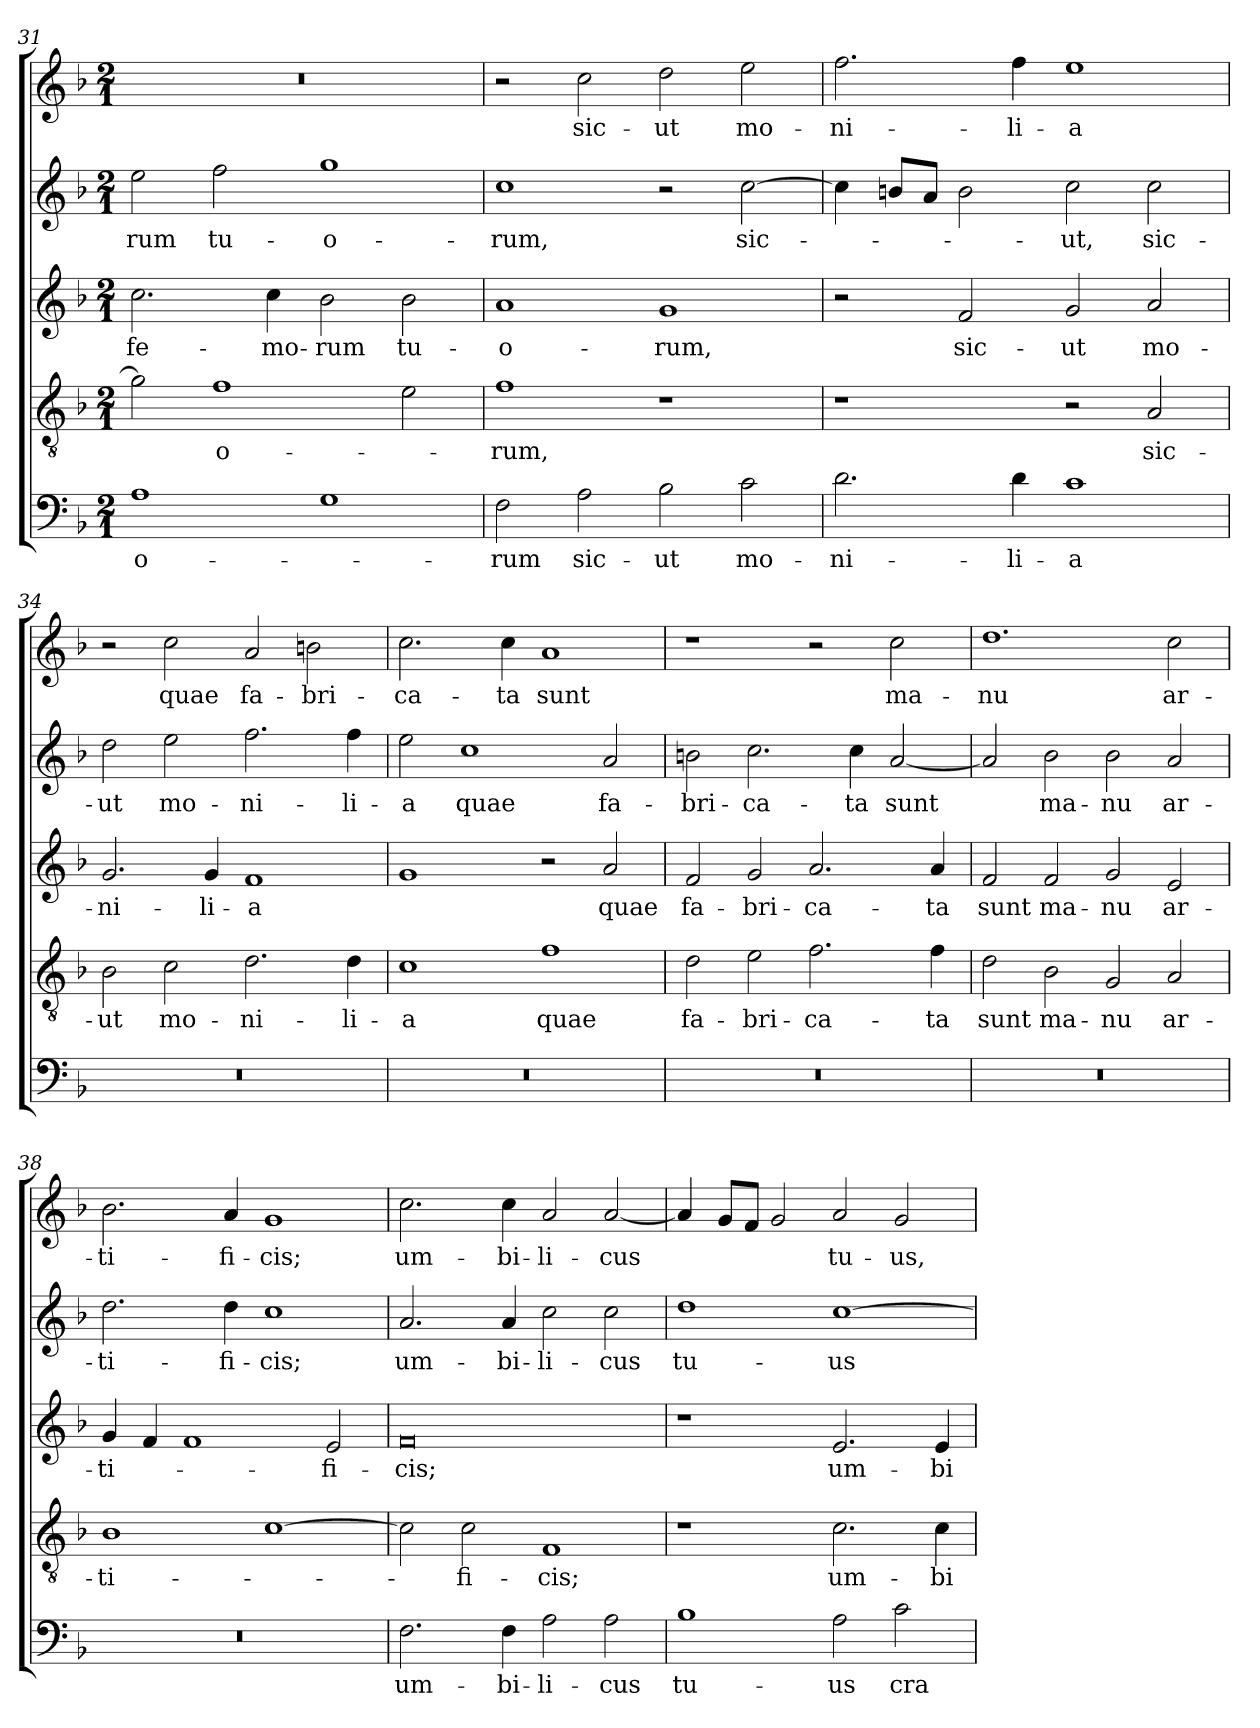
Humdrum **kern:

**kern	**text	**kern	**text	**kern	**text	**kern	**text	**kern	**text
*part5	*part5	*part4	*part4	*part3	*part3	*part2	*part2	*part1	*part1
*staff5	*staff5	*staff4	*staff4	*staff3	*staff3	*staff2	*staff2	*staff1	*staff1
!!LO:LB:g=z
*clefF4	*	*clefGv2	*	*clefG2	*	*clefG2	*	*clefG2	*
*k[b-]	*	*k[b-]	*	*k[b-]	*	*k[b-]	*	*k[b-]	*
*F:	*	*F:	*	*F:	*	*F:	*	*F:	*
*M2/1	*	*M2/1	*	*M2/1	*	*M2/1	*	*M2/1	*
=31	=31	=31	=31	=31	=31	=31	=31	=31	=31
!	!LO:LY:b	!	!	!	!LO:LY:b	!	!LO:LY:b	!	!
1A	-o-	2g\]	.	2.cc\	fe-	2ee\	-rum	0r	.
!	!	!	!LO:LY:b	!	!	!	!LO:LY:b	!	!
.	.	1f	-o-	.	.	2ff\	tu-	.	.
!	!	!	!	!	!LO:LY:b	!	!	!	!
.	.	.	.	4cc\	-mo-	.	.	.	.
!	!	!	!	!	!LO:LY:b	!	!LO:LY:b	!	!
1G	.	.	.	2b-\	-rum	1gg	-o-	.	.
!	!	!	!	!	!LO:LY:b	!	!	!	!
.	.	2e\	.	2b-\	tu-	.	.	.	.
=32	=32	=32	=32	=32	=32	=32	=32	=32	=32
!	!LO:LY:b	!	!LO:LY:b	!	!LO:LY:b	!	!LO:LY:b	!	!
2F\	-rum	1f	-rum,	1a	-o-	1cc	-rum,	2r	.
!	!LO:LY:b	!	!	!	!	!	!	!	!LO:LY:b
2A\	sic-	.	.	.	.	.	.	2cc\	sic-
!	!LO:LY:b	!	!	!	!LO:LY:b	!	!	!	!LO:LY:b
2B-\	-ut	1r	.	1g	-rum,	2r	.	2dd\	-ut
!	!LO:LY:b	!	!	!	!	!	!LO:LY:b	!	!LO:LY:b
2c\	mo-	.	.	.	.	[2cc\	sic-	2ee\	mo-
=33	=33	=33	=33	=33	=33	=33	=33	=33	=33
!	!LO:LY:b	!	!	!	!	!	!	!	!LO:LY:b
2.d\	-ni-	1r	.	2r	.	4cc\]	.	2.ff\	-ni-
.	.	.	.	.	.	8bn/L	.	.	.
.	.	.	.	.	.	8a/J	.	.	.
!	!	!	!	!	!LO:LY:b	!	!	!	!
.	.	.	.	2f/	sic-	2b\	.	.	.
!	!LO:LY:b	!	!	!	!	!	!	!	!LO:LY:b
4d\	-li-	.	.	.	.	.	.	4ff\	-li-
!	!LO:LY:b	!	!	!	!LO:LY:b	!	!LO:LY:b	!	!LO:LY:b
1c	-a	2r	.	2g/	-ut	2cc\	-ut,	1ee	-a
!	!	!	!LO:LY:b	!	!LO:LY:b	!	!LO:LY:b	!	!
.	.	2A/	sic-	2a/	mo-	2cc\	sic-	.	.
=34	=34	=34	=34	=34	=34	=34	=34	=34	=34
!	!	!	!LO:LY:b	!	!LO:LY:b	!	!LO:LY:b	!	!
0r	.	2B-\	-ut	2.g/	-ni-	2dd\	-ut	2r	.
!	!	!	!LO:LY:b	!	!	!	!LO:LY:b	!	!LO:LY:b
.	.	2c\	mo-	.	.	2ee\	mo-	2cc\	quae
!	!	!	!	!	!LO:LY:b	!	!	!	!
.	.	.	.	4g/	-li-	.	.	.	.
!	!	!	!LO:LY:b	!	!LO:LY:b	!	!LO:LY:b	!	!LO:LY:b
.	.	2.d\	-ni-	1f	-a	2.ff\	-ni-	2a/	fa-
!	!	!	!	!	!	!	!	!	!LO:LY:b
.	.	.	.	.	.	.	.	2bn\	-bri-
!	!	!	!LO:LY:b	!	!	!	!LO:LY:b	!	!
.	.	4d\	-li-	.	.	4ff\	-li-	.	.
=35	=35	=35	=35	=35	=35	=35	=35	=35	=35
!	!	!	!LO:LY:b	!	!	!	!LO:LY:b	!	!LO:LY:b
0r	.	1c	-a	1g	.	2ee\	-a	2.cc\	-ca-
!	!	!	!	!	!	!	!LO:LY:b	!	!
.	.	.	.	.	.	1cc	quae	.	.
!	!	!	!	!	!	!	!	!	!LO:LY:b
.	.	.	.	.	.	.	.	4cc\	-ta
!	!	!	!LO:LY:b	!	!	!	!	!	!LO:LY:b
.	.	1f	quae	2r	.	.	.	1a	sunt
!	!	!	!	!	!LO:LY:b	!	!LO:LY:b	!	!
.	.	.	.	2a/	quae	2a/	fa-	.	.
=36	=36	=36	=36	=36	=36	=36	=36	=36	=36
!	!	!	!LO:LY:b	!	!LO:LY:b	!	!LO:LY:b	!	!
0r	.	2d\	fa-	2f/	fa-	2bn\	-bri-	1r	.
!	!	!	!LO:LY:b	!	!LO:LY:b	!	!LO:LY:b	!	!
.	.	2e\	-bri-	2g/	-bri-	2.cc\	-ca-	.	.
!	!	!	!LO:LY:b	!	!LO:LY:b	!	!	!	!
.	.	2.f\	-ca-	2.a/	-ca-	.	.	2r	.
!	!	!	!	!	!	!	!LO:LY:b	!	!
.	.	.	.	.	.	4cc\	-ta	.	.
!	!	!	!	!	!	!	!LO:LY:b	!	!LO:LY:b
.	.	.	.	.	.	[2a/	sunt	2cc\	ma-
!	!	!	!LO:LY:b	!	!LO:LY:b	!	!	!	!
.	.	4f\	-ta	4a/	-ta	.	.	.	.
!!LO:LB:g=z
=37	=37	=37	=37	=37	=37	=37	=37	=37	=37
!	!	!	!LO:LY:b	!	!LO:LY:b	!	!	!	!LO:LY:b
0r	.	2d\	sunt	2f/	sunt	2a/]	.	1.dd	-nu
!	!	!	!LO:LY:b	!	!LO:LY:b	!	!LO:LY:b	!	!
.	.	2B-\	ma-	2f/	ma-	2b-\	ma-	.	.
!	!	!	!LO:LY:b	!	!LO:LY:b	!	!LO:LY:b	!	!
.	.	2G/	-nu	2g/	-nu	2b-\	-nu	.	.
!	!	!	!LO:LY:b	!	!LO:LY:b	!	!LO:LY:b	!	!LO:LY:b
.	.	2A/	ar-	2e/	ar-	2a/	ar-	2cc\	ar-
=38	=38	=38	=38	=38	=38	=38	=38	=38	=38
!	!	!	!LO:LY:b	!	!LO:LY:b	!	!LO:LY:b	!	!LO:LY:b
0r	.	1B-	-ti-	4g/	-ti-	2.dd\	-ti-	2.b-\	-ti-
.	.	.	.	4f/	.	.	.	.	.
.	.	.	.	1f	.	.	.	.	.
!	!	!	!	!	!	!	!LO:LY:b	!	!LO:LY:b
.	.	.	.	.	.	4dd\	-fi-	4a/	-fi-
!	!	!	!	!	!	!	!LO:LY:b	!	!LO:LY:b
.	.	[1c	.	.	.	1cc	-cis;	1g	-cis;
!	!	!	!	!	!LO:LY:b	!	!	!	!
.	.	.	.	2e/	-fi-	.	.	.	.
=39	=39	=39	=39	=39	=39	=39	=39	=39	=39
!	!LO:LY:b	!	!	!	!LO:LY:b	!	!LO:LY:b	!	!LO:LY:b
2.F\	um-	2c\]	.	0f	-cis;	2.a/	um-	2.cc\	um-
!	!	!	!LO:LY:b	!	!	!	!	!	!
.	.	2c\	-fi-	.	.	.	.	.	.
!	!LO:LY:b	!	!	!	!	!	!LO:LY:b	!	!LO:LY:b
4F\	-bi-	.	.	.	.	4a/	-bi-	4cc\	-bi-
!	!LO:LY:b	!	!LO:LY:b	!	!	!	!LO:LY:b	!	!LO:LY:b
2A\	-li-	1F	-cis;	.	.	2cc\	-li-	2a/	-li-
!	!LO:LY:b	!	!	!	!	!	!LO:LY:b	!	!LO:LY:b
2A\	-cus	.	.	.	.	2cc\	-cus	[2a/	-cus
=40	=40	=40	=40	=40	=40	=40	=40	=40	=40
!	!LO:LY:b	!	!	!	!	!	!LO:LY:b	!	!
1B-	tu-	1r	.	1r	.	1dd	tu-	4a/]	.
.	.	.	.	.	.	.	.	8g/L	.
.	.	.	.	.	.	.	.	8f/J	.
.	.	.	.	.	.	.	.	2g/	.
!	!LO:LY:b	!	!LO:LY:b	!	!LO:LY:b	!	!LO:LY:b	!	!LO:LY:b
2A\	-us	2.c\	um-	2.e/	um-	[1cc	-us	2a/	tu-
!	!LO:LY:b	!	!	!	!	!	!	!	!LO:LY:b
2c\	cra-	.	.	.	.	.	.	2g/	-us,
!	!	!	!LO:LY:b	!	!LO:LY:b	!	!	!	!
.	.	4c\	-bi-	4e/	-bi-	.	.	.	.
=	=	=	=	=	=	=	=	=	=
*-	*-	*-	*-	*-	*-	*-	*-	*-	*-
